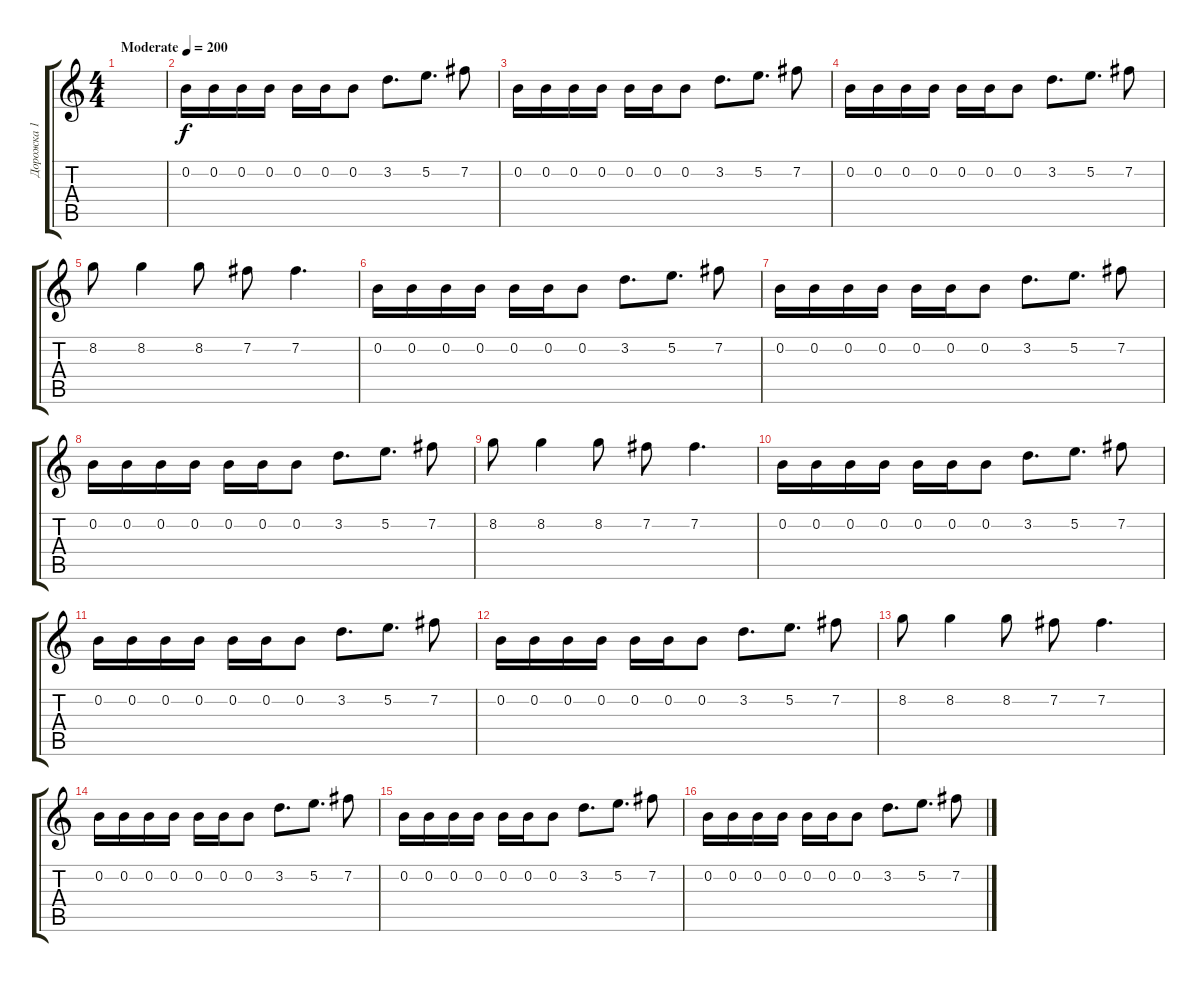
\track ("Дорожка 1" "Дорожка 1") {instrument distortionguitar}
\staff {score tabs}
\tuning (E4 B3 G3 D3 A2 E2) {hide}
\ts (4 4)
\tempo (200 "Moderate")
\clef g2
\ks c
|
0.2.16 0.2.16 0.2.16 0.2.16 0.2.16 0.2.16 0.2.8 3.2.8{d} 5.2.8{d} 7.2.8 |
0.2.16 0.2.16 0.2.16 0.2.16 0.2.16 0.2.16 0.2.8 3.2.8{d} 5.2.8{d} 7.2.8 |
0.2.16 0.2.16 0.2.16 0.2.16 0.2.16 0.2.16 0.2.8 3.2.8{d} 5.2.8{d} 7.2.8 |
8.2.8 8.2.4 8.2.8 7.2.8 7.2.4{d} |
0.2.16 0.2.16 0.2.16 0.2.16 0.2.16 0.2.16 0.2.8 3.2.8{d} 5.2.8{d} 7.2.8 |
0.2.16 0.2.16 0.2.16 0.2.16 0.2.16 0.2.16 0.2.8 3.2.8{d} 5.2.8{d} 7.2.8 |
0.2.16 0.2.16 0.2.16 0.2.16 0.2.16 0.2.16 0.2.8 3.2.8{d} 5.2.8{d} 7.2.8 |
8.2.8 8.2.4 8.2.8 7.2.8 7.2.4{d} |
0.2.16 0.2.16 0.2.16 0.2.16 0.2.16 0.2.16 0.2.8 3.2.8{d} 5.2.8{d} 7.2.8 |
0.2.16 0.2.16 0.2.16 0.2.16 0.2.16 0.2.16 0.2.8 3.2.8{d} 5.2.8{d} 7.2.8 |
0.2.16 0.2.16 0.2.16 0.2.16 0.2.16 0.2.16 0.2.8 3.2.8{d} 5.2.8{d} 7.2.8 |
8.2.8 8.2.4 8.2.8 7.2.8 7.2.4{d} |
0.2.16 0.2.16 0.2.16 0.2.16 0.2.16 0.2.16 0.2.8 3.2.8{d} 5.2.8{d} 7.2.8 |
0.2.16 0.2.16 0.2.16 0.2.16 0.2.16 0.2.16 0.2.8 3.2.8{d} 5.2.8{d} 7.2.8 |
0.2.16 0.2.16 0.2.16 0.2.16 0.2.16 0.2.16 0.2.8 3.2.8{d} 5.2.8{d} 7.2.8
